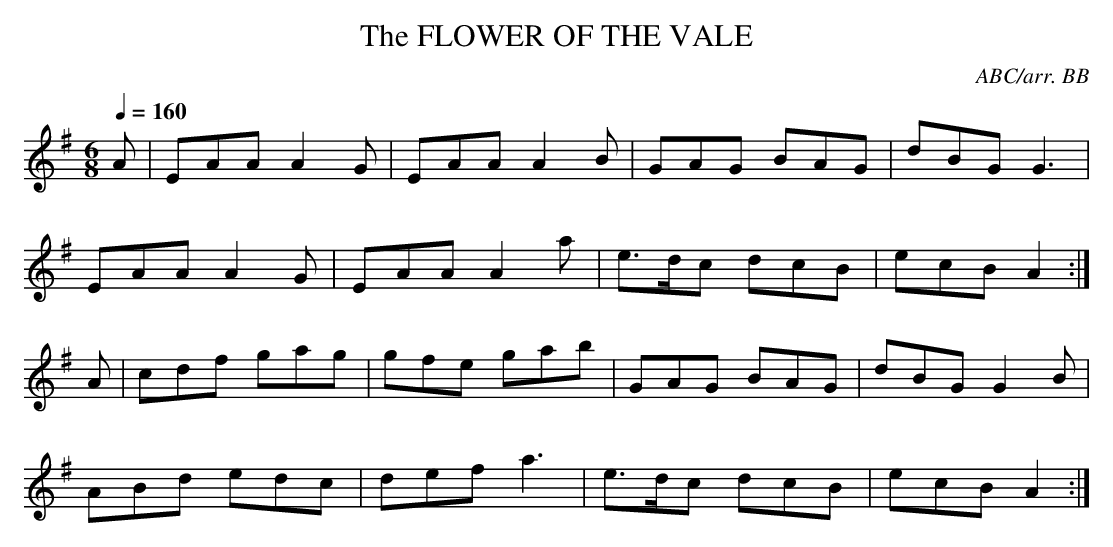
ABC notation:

X:1
T:FLOWER OF THE VALE, The
C:ABC/arr. BB
Y:"Irish"
Q:1/4=160
M:6/8
L:1/8
K:Ador
A|EAA A2G|EAA A2B|GAG BAG|dBG G3|
EAA A2G|EAA A2a|e>dc dcB|ecB A2 :|
A|cdf gag|gfe gab|GAG BAG|dBG G2B|
ABd edc|def a3|e>dc dcB|ecB A2 :|
